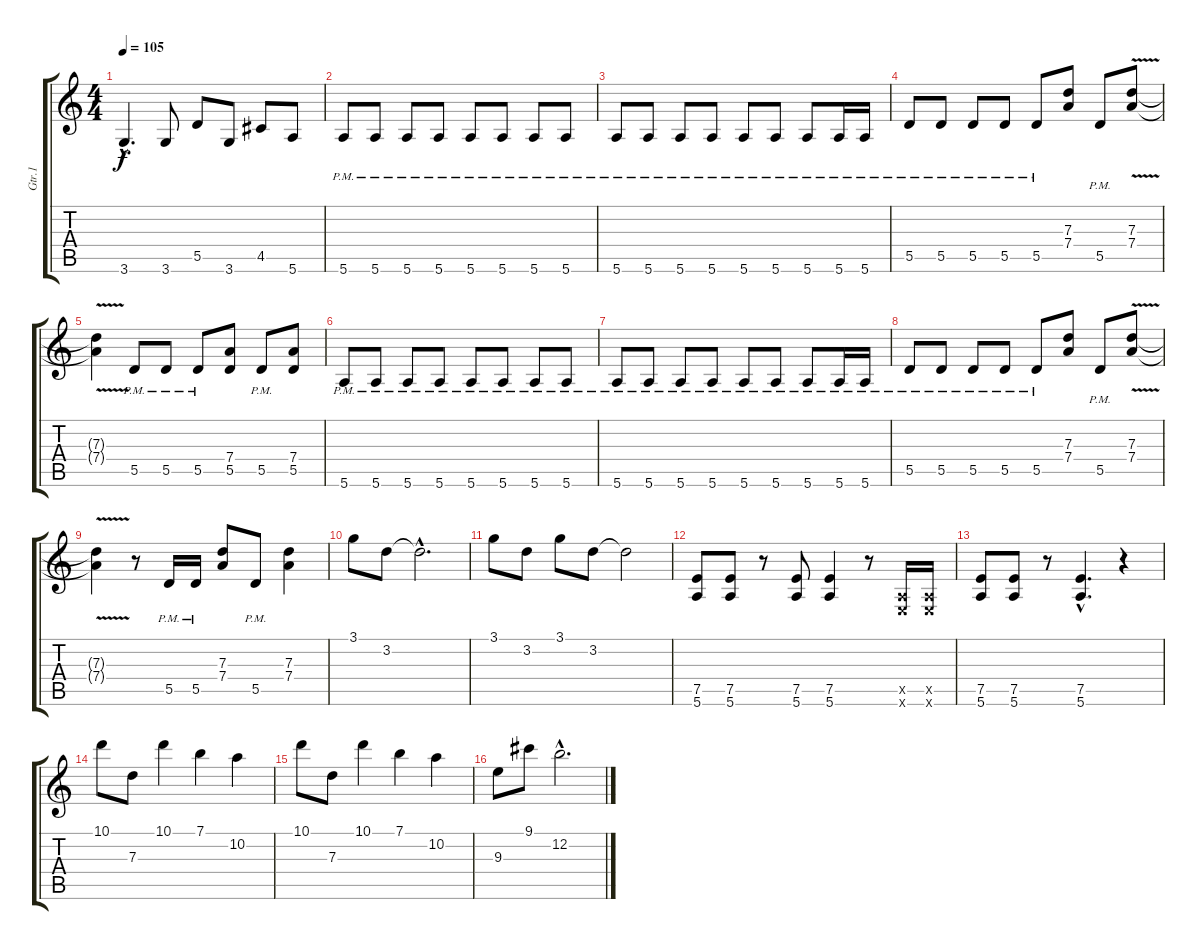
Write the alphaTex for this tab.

\track ("Gtr.1" "Gtr.1") {instrument overdrivenguitar}
\staff {score tabs}
\tuning (E4 B3 G3 D3 A2 E2) {hide}
\ts (4 4)
\tempo 105
\clef g2
\ks c
3.6{hac}.4{d dy f} 3.6.8 5.5.8 3.6.8 4.5.8 5.6.8 |
5.6{pm}.8 5.6{pm}.8 5.6{pm}.8 5.6{pm}.8 5.6{pm}.8 5.6{pm}.8 5.6{pm}.8 5.6{pm}.8 |
5.6{pm}.8 5.6{pm}.8 5.6{pm}.8 5.6{pm}.8 5.6{pm}.8 5.6{pm}.8 5.6{pm}.8 5.6{pm}.16 5.6{pm}.16 |
5.5{pm}.8 5.5{pm}.8 5.5{pm}.8 5.5{pm}.8 5.5{pm}.8 (7.3 7.4).8 5.5{pm}.8 (7.3{v} 7.4{v}).8 |
(7.3{t} 7.4{t}).4 5.5{pm}.8 5.5{pm}.8 5.5{pm}.8 (7.4 5.5).8 5.5{pm}.8 (7.4 5.5).8 |
5.6{pm}.8 5.6{pm}.8 5.6{pm}.8 5.6{pm}.8 5.6{pm}.8 5.6{pm}.8 5.6{pm}.8 5.6{pm}.8 |
5.6{pm}.8 5.6{pm}.8 5.6{pm}.8 5.6{pm}.8 5.6{pm}.8 5.6{pm}.8 5.6{pm}.8 5.6{pm}.16 5.6{pm}.16 |
5.5{pm}.8 5.5{pm}.8 5.5{pm}.8 5.5{pm}.8 5.5{pm}.8 (7.3 7.4).8 5.5{pm}.8 (7.3{v} 7.4{v}).8 |
(7.3{t} 7.4{t}).4 r.8 5.5{pm}.16 5.5{pm}.16 (7.3 7.4).8 5.5{pm}.8 (7.3 7.4).4 |
3.1.8 3.2.8 3.2{hac t}.2{d} |
3.1.8 3.2.8 3.1.8 3.2.8 3.2{t}.2 |
(7.5 5.6).8 (7.5 5.6).8 r.8 (7.5 5.6).8 (7.5 5.6).4 r.8 (0.5{x} 0.6{x}).16 (0.5{x} 0.6{x}).16 |
(7.5 5.6).8 (7.5 5.6).8 r.8 (7.5{hac} 5.6{hac}).4{d} r.4 |
10.1.8 7.3.8 10.1.4 7.1.4 10.2.4 |
10.1.8 7.3.8 10.1.4 7.1.4 10.2.4 |
9.3.8 9.1.8 12.2{hac}.2{d}
